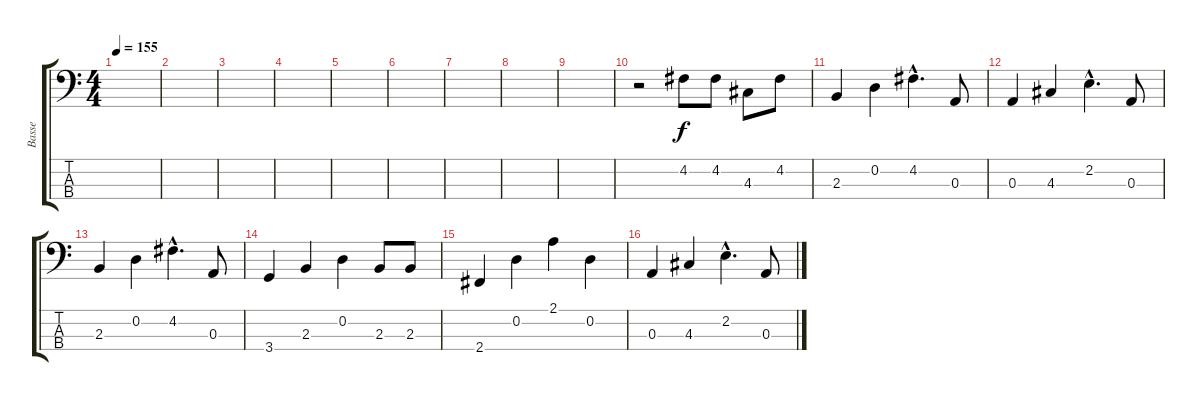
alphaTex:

\track ("Basse" "Basse") {instrument acousticbass}
\staff {score tabs}
\tuning (G2 D2 A1 E1) {hide}
\ts (4 4)
\tempo 155
\clef f4
\ks c
|
|
|
|
|
|
|
|
|
r.2 4.2.8 4.2.8 4.3.8 4.2.8 |
2.3.4 0.2.4 4.2{hac}.4{d} 0.3.8 |
0.3.4 4.3.4 2.2{hac}.4{d} 0.3.8 |
2.3.4 0.2.4 4.2{hac}.4{d} 0.3.8 |
3.4.4 2.3.4 0.2.4 2.3.8 2.3.8 |
2.4.4 0.2.4 2.1.4 0.2.4 |
0.3.4 4.3.4 2.2{hac}.4{d} 0.3.8
